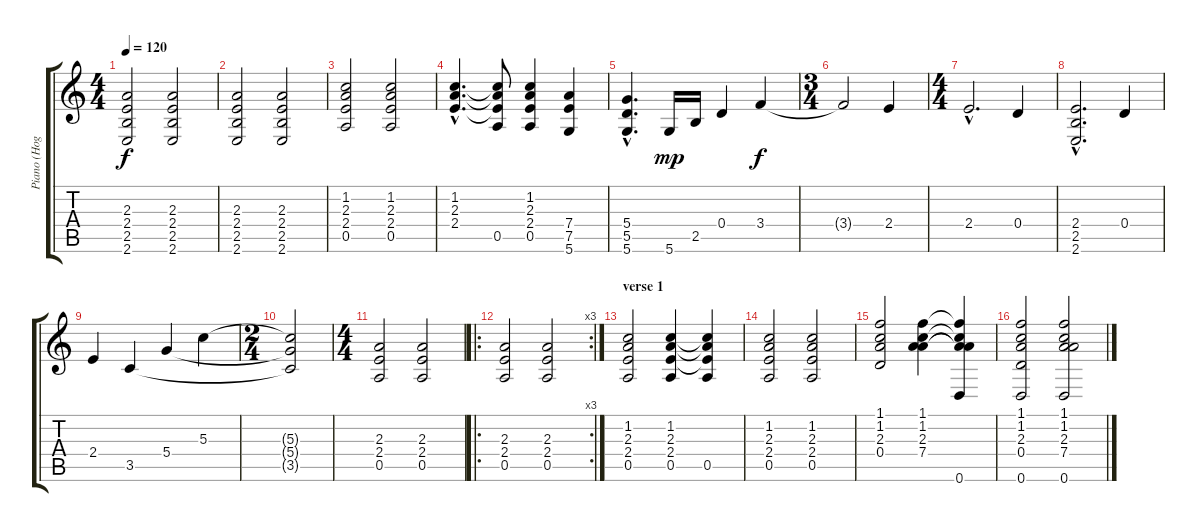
\track ("Piano (Hogson)" "Piano (Hog") {instrument acousticgrandpiano}
\staff {score tabs}
\tuning (E5 B4 G4 D4 A3 D3) {hide}
\ts (4 4)
\tempo 120
\clef g2
\ks c
(2.3 2.4 2.5 2.6).2{dy f} (2.3 2.4 2.5 2.6).2 |
(2.3 2.4 2.5 2.6).2 (2.3 2.4 2.5 2.6).2 |
(1.2 2.3 2.4 0.5).2 (1.2 2.3 2.4 0.5).2 |
(1.2{hac} 2.3{hac} 2.4{hac}).4{d} (1.2{t} 2.3{t} 2.4{t} 0.5).8 (1.2 2.3 2.4 0.5).4 (7.4 7.5 5.6).4 |
(5.4{hac} 5.5{hac} 5.6{hac}).4{d} 5.6.16{dy mp} 2.5.16 0.4.4 3.4.4{dy f} |
\ts (3 4)
3.4{t}.2 2.4.4 |
\ts (4 4)
2.4{hac}.2{d} 0.4.4 |
(2.4{hac} 2.5{hac} 2.6{hac}).2{d} 0.4.4 |
2.4.4 3.5.4 5.4.4 5.3.4 |
\ts (2 4)
(5.3{t} 5.4{t} 3.5{t}).2 |
\ts (4 4)
(2.3 2.4 0.5).2 (2.3 2.4 0.5).2 |
\ro
\rc 3
(2.3 2.4 0.5).2 (2.3 2.4 0.5).2 |
\section ("" "verse 1")
(1.2 2.3 2.4 0.5).2 (1.2 2.3 2.4 0.5).4 (1.2{t} 2.3{t} 2.4{t} 0.5).4 |
(1.2 2.3 2.4 0.5).2 (1.2 2.3 2.4 0.5).2 |
(1.1 1.2 2.3 0.4).2 (1.1 1.2 2.3 7.4).4 (1.1{t} 1.2{t} 2.3{t} 7.4{t} 0.6).4 |
(1.1 1.2 2.3 0.4 0.6).2 (1.1 1.2 2.3 7.4 0.6).2
